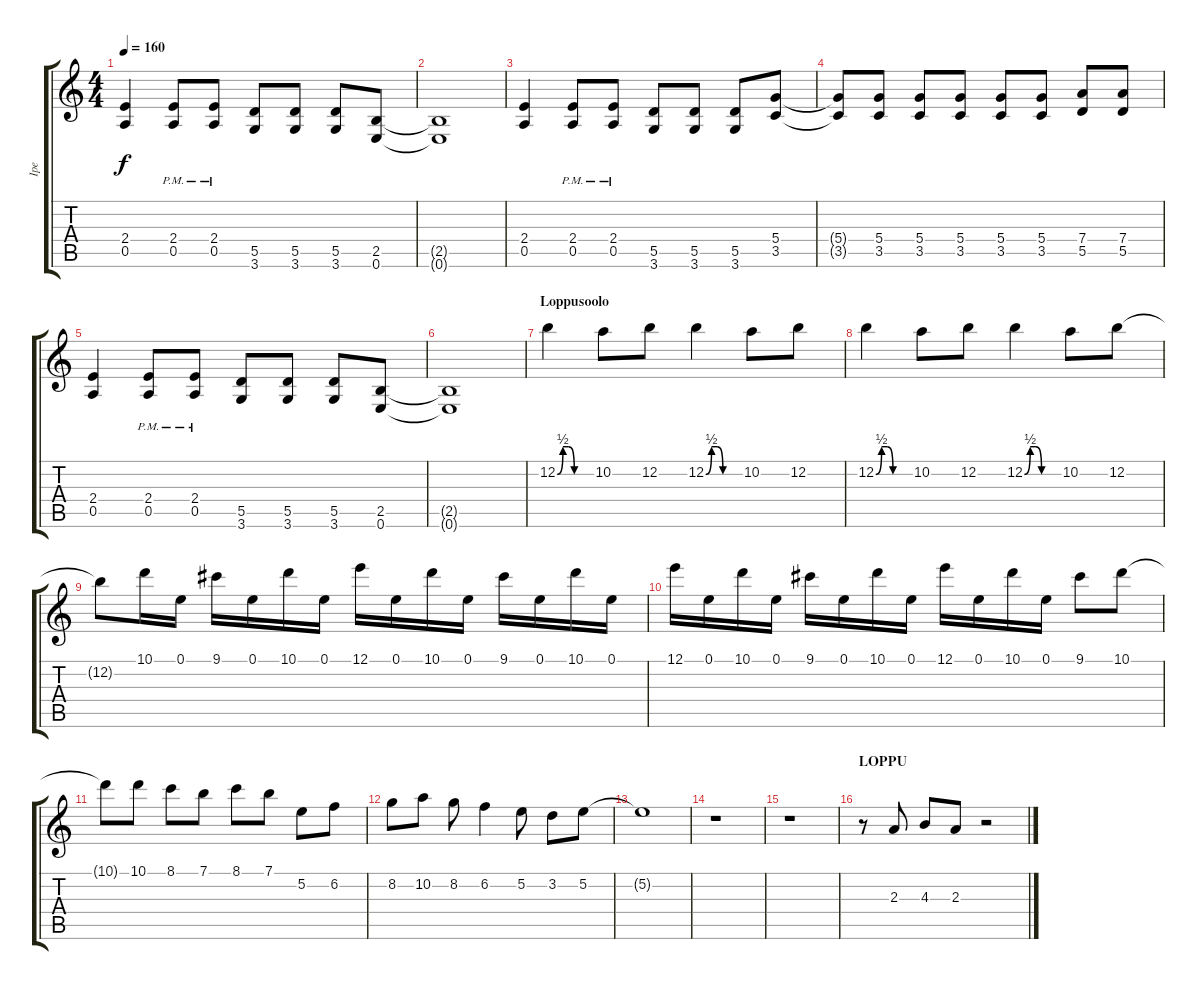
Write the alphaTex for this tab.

\track ("Ipe" "Ipe") {instrument overdrivenguitar}
\staff {score tabs}
\tuning (E4 B3 G3 D3 A2 E2) {hide}
\ts (4 4)
\tempo 160
\clef g2
\ks c
(2.4 0.5).4{dy f} (2.4{pm} 0.5{pm}).8 (2.4{pm} 0.5{pm}).8 (5.5 3.6).8 (5.5 3.6).8 (5.5 3.6).8 (2.5 0.6).8 |
(2.5{t} 0.6{t}).1 |
(2.4 0.5).4 (2.4{pm} 0.5{pm}).8 (2.4{pm} 0.5{pm}).8 (5.5 3.6).8 (5.5 3.6).8 (5.5 3.6).8 (5.4 3.5).8 |
(5.4{t} 3.5{t}).8 (5.4 3.5).8 (5.4 3.5).8 (5.4 3.5).8 (5.4 3.5).8 (5.4 3.5).8 (7.4 5.5).8 (7.4 5.5).8 |
(2.4 0.5).4 (2.4{pm} 0.5{pm}).8 (2.4{pm} 0.5{pm}).8 (5.5 3.6).8 (5.5 3.6).8 (5.5 3.6).8 (2.5 0.6).8 |
(2.5{t} 0.6{t}).1 |
\section ("" "Loppusoolo")
12.2{be (custom 0 0 10 2 20 2 30 0 60 0)}.4 10.2.8 12.2.8 12.2{be (custom 0 0 10 2 20 2 30 0 60 0)}.4 10.2.8 12.2.8 |
12.2{be (custom 0 0 10 2 20 2 30 0 60 0)}.4 10.2.8 12.2.8 12.2{be (custom 0 0 10 2 20 2 30 0 60 0)}.4 10.2.8 12.2.8 |
12.2{t}.8 10.1.16 0.1.16 9.1.16 0.1.16 10.1.16 0.1.16 12.1.16 0.1.16 10.1.16 0.1.16 9.1.16 0.1.16 10.1.16 0.1.16 |
12.1.16 0.1.16 10.1.16 0.1.16 9.1.16 0.1.16 10.1.16 0.1.16 12.1.16 0.1.16 10.1.16 0.1.16 9.1.8 10.1.8 |
10.1{t}.8 10.1.8 8.1.8 7.1.8 8.1.8 7.1.8 5.2.8 6.2.8 |
8.2.8 10.2.8 8.2.8 6.2.4 5.2.8 3.2.8 5.2.8 |
5.2{t}.1 |
r.1 |
r.1 |
\section ("" "LOPPU")
r.8 2.3.8 4.3.8 2.3.8 r.2
